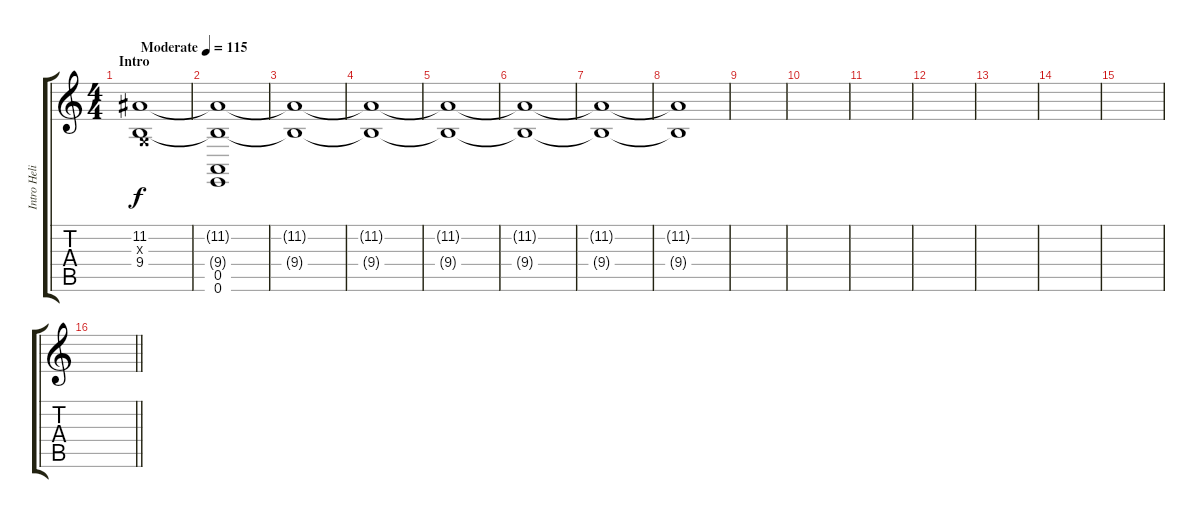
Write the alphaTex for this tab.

\track ("Intro Helicopter" "Intro Heli") {instrument helicopter}
\staff {score tabs}
\tuning (E4 B3 G3 D3 A2 E2) {hide}
\ts (4 4)
\section ("" "Intro")
\tempo (115 "Moderate")
\clef g2
\ks c
(11.2 0.3{x} 9.4).1{dy f instrument helicopter} |
(11.2{t} 9.4{t} 0.5 0.6).1 |
(11.2{t} 9.4{t}).1 |
(11.2{t} 9.4{t}).1 |
(11.2{t} 9.4{t}).1{volume 0} |
(11.2{t} 9.4{t}).1 |
(11.2{t} 9.4{t}).1 |
(11.2{t} 9.4{t}).1 |
|
|
|
|
|
|
|
\barLineRight lightlight
